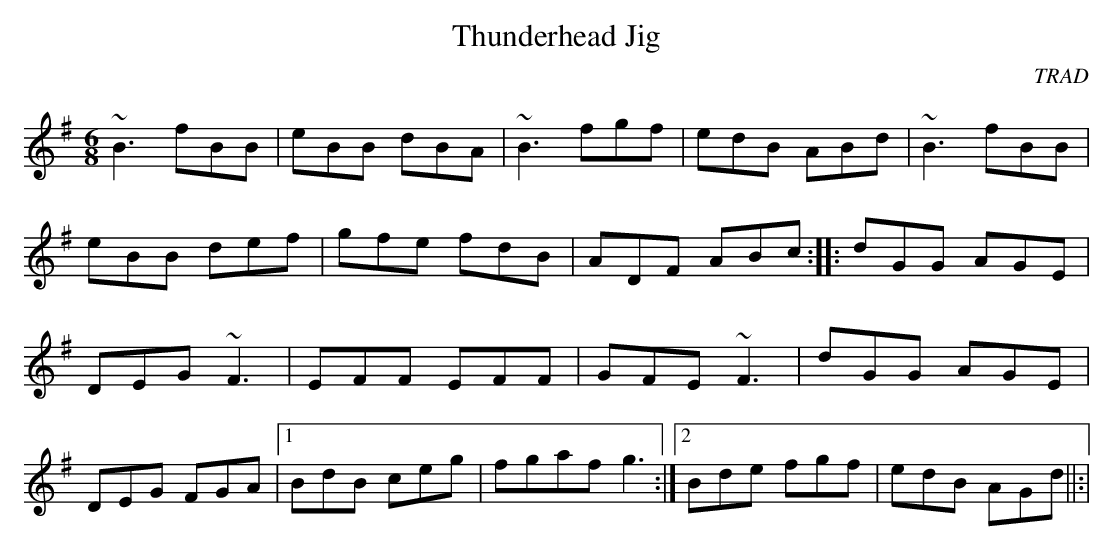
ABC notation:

X:1
T:Thunderhead Jig
C:TRAD
M:6/8
L:1/8
K:G
~B3 fBB |eBB dBA |~B3 fgf |edB ABd |~B3 fBB |eBB def |gfe fdB |ADF ABc ::dGG AGE |DEG ~F3 |EFF EFF |GFE ~F3 |dGG AGE |DEG FGA |[1BdB ceg |fgaf g3 :|[2Bde fgf |edB AGd ||:|
